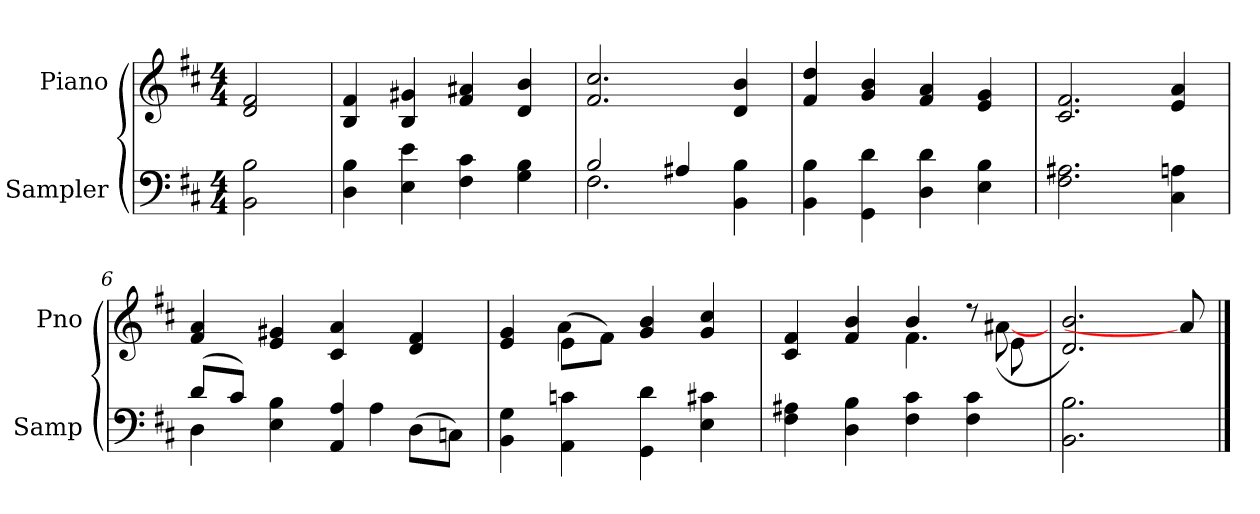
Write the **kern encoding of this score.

**kern	**kern
*part2	*part1
*staff2	*staff1
*I"Sampler	*I"Piano
*I'Samp	*I'Pno
*clefF4	*clefG2
*k[f#c#]	*k[f#c#]
*D:	*D:
*M4/4	*M4/4
=1	=1
2BB 2B	2d 2f#
=2	=2
4D 4B	4B 4f#
4E 4e	4B 4g#X
4F# 4c#	4f# 4a#X
4G 4B	4d 4b
=3	=3
*^	*
2B/	2.F#	2.f# 2.cc#
4A#X/	.	.
4BB 4B	4ryy	4d 4b
*v	*v	*
=4	=4
4BB 4B	4f# 4dd
4GG 4d	4g 4b
4D 4d	4f# 4a
4E 4B	4e 4g
=5	=5
2.F# 2.A#X	2.c# 2.f#
4C# 4An	4e 4a
=6	=6
*^	*
(8d/L	4D	4f# 4a
8c#/J)	.	.
4E 4B	4.ryy	4e 4g#X
4AA 4A	.	4c# 4a
.	4A	.
(8D\L	.	4d 4f#
8Cn\J)	8ryy	.
*v	*v	*
=7	=7
*	*^
4BB 4G	4e 4g	4ryy
4AA 4cn	(8e\L	4a
.	8f#\J)	.
4GG 4d	4g 4b	2ryy
4E 4c#X	4g 4cc#	.
=8	=8	=8
4F# 4A#X	4c# 4f#	2ryy
4D 4B	4f# 4b	.
4F# 4c#	4b/	4.f#
4F# 4c#	8r	.
.	8e\	([8a#X
*	*v	*v
=9	=9
2.BB 2.B	2.d 2.b)
8ryy	8a#]
==	==
*-	*-
